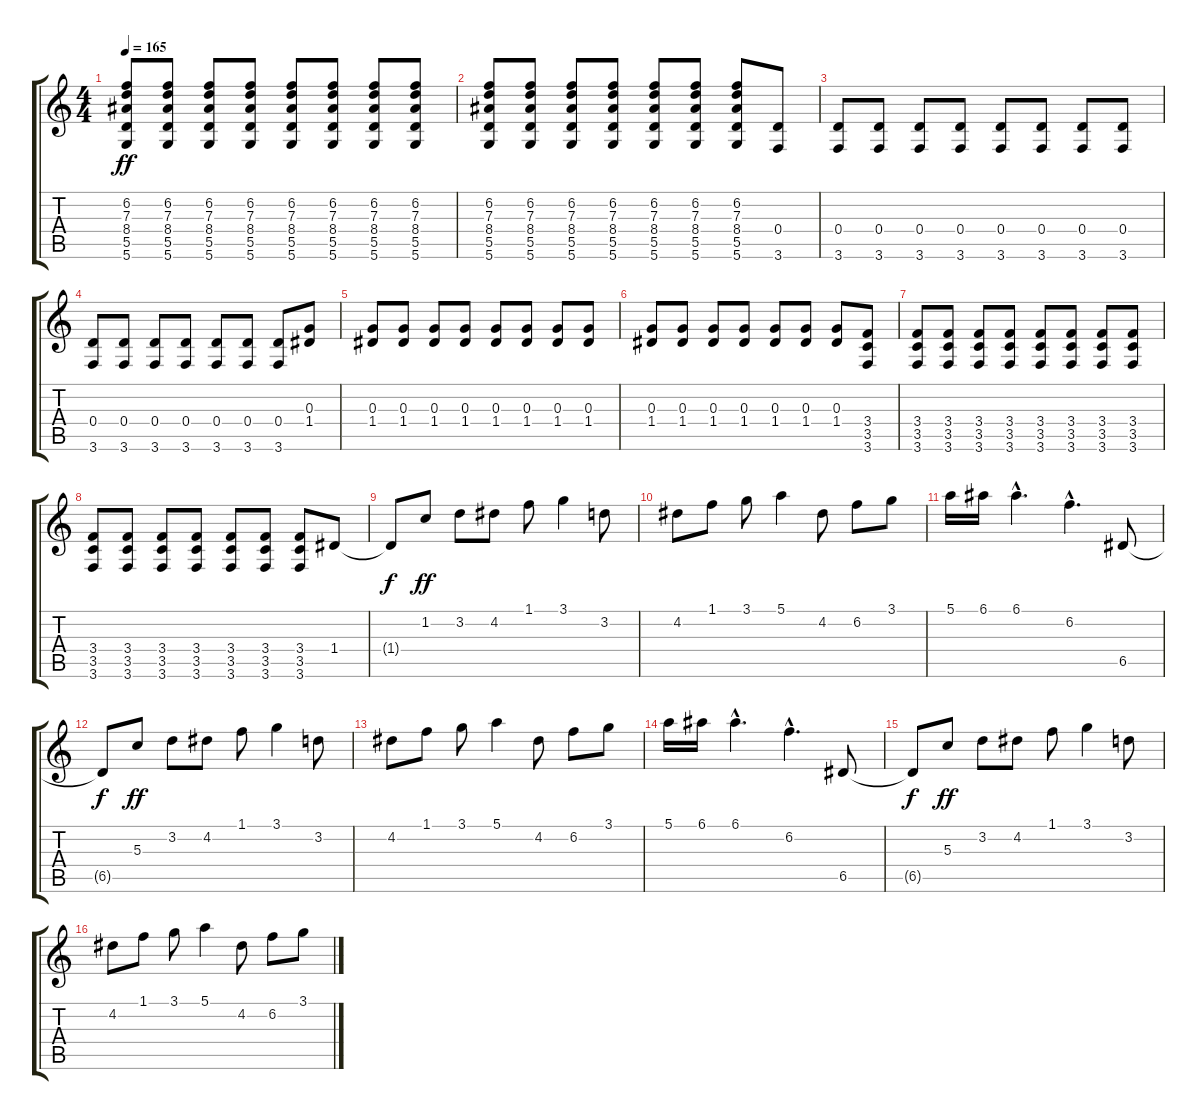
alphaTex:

\track "" {instrument distortionguitar}
\staff {score tabs}
\tuning (E4 B3 G3 D3 A2 D2) {hide}
\ts (4 4)
\tempo 165
\clef g2
\ks c
(6.2 7.3 8.4 5.5 5.6).8{dy ff} (6.2 7.3 8.4 5.5 5.6).8 (6.2 7.3 8.4 5.5 5.6).8 (6.2 7.3 8.4 5.5 5.6).8 (6.2 7.3 8.4 5.5 5.6).8 (6.2 7.3 8.4 5.5 5.6).8 (6.2 7.3 8.4 5.5 5.6).8 (6.2 7.3 8.4 5.5 5.6).8 |
(6.2 7.3 8.4 5.5 5.6).8 (6.2 7.3 8.4 5.5 5.6).8 (6.2 7.3 8.4 5.5 5.6).8 (6.2 7.3 8.4 5.5 5.6).8 (6.2 7.3 8.4 5.5 5.6).8 (6.2 7.3 8.4 5.5 5.6).8 (6.2 7.3 8.4 5.5 5.6).8 (0.4 3.6).8 |
(0.4 3.6).8 (0.4 3.6).8 (0.4 3.6).8 (0.4 3.6).8 (0.4 3.6).8 (0.4 3.6).8 (0.4 3.6).8 (0.4 3.6).8 |
(0.4 3.6).8 (0.4 3.6).8 (0.4 3.6).8 (0.4 3.6).8 (0.4 3.6).8 (0.4 3.6).8 (0.4 3.6).8 (0.3 1.4).8 |
(0.3 1.4).8 (0.3 1.4).8 (0.3 1.4).8 (0.3 1.4).8 (0.3 1.4).8 (0.3 1.4).8 (0.3 1.4).8 (0.3 1.4).8 |
(0.3 1.4).8 (0.3 1.4).8 (0.3 1.4).8 (0.3 1.4).8 (0.3 1.4).8 (0.3 1.4).8 (0.3 1.4).8 (3.4 3.5 3.6).8 |
(3.4 3.5 3.6).8 (3.4 3.5 3.6).8 (3.4 3.5 3.6).8 (3.4 3.5 3.6).8 (3.4 3.5 3.6).8 (3.4 3.5 3.6).8 (3.4 3.5 3.6).8 (3.4 3.5 3.6).8 |
(3.4 3.5 3.6).8 (3.4 3.5 3.6).8 (3.4 3.5 3.6).8 (3.4 3.5 3.6).8 (3.4 3.5 3.6).8 (3.4 3.5 3.6).8 (3.4 3.5 3.6).8 1.4.8 |
1.4{t}.8{dy f} 1.2.8{dy ff} 3.2.8 4.2.8 1.1.8 3.1.4 3.2.8 |
4.2.8 1.1.8 3.1.8 5.1.4 4.2.8 6.2.8 3.1.8 |
5.1.16 6.1.16 6.1{hac}.4{d} 6.2{hac}.4{d} 6.5.8 |
6.5{t}.8{dy f} 5.3.8{dy ff} 3.2.8 4.2.8 1.1.8 3.1.4 3.2.8 |
4.2.8 1.1.8 3.1.8 5.1.4 4.2.8 6.2.8 3.1.8 |
5.1.16 6.1.16 6.1{hac}.4{d} 6.2{hac}.4{d} 6.5.8 |
6.5{t}.8{dy f} 5.3.8{dy ff} 3.2.8 4.2.8 1.1.8 3.1.4 3.2.8 |
4.2.8 1.1.8 3.1.8 5.1.4 4.2.8 6.2.8 3.1.8
